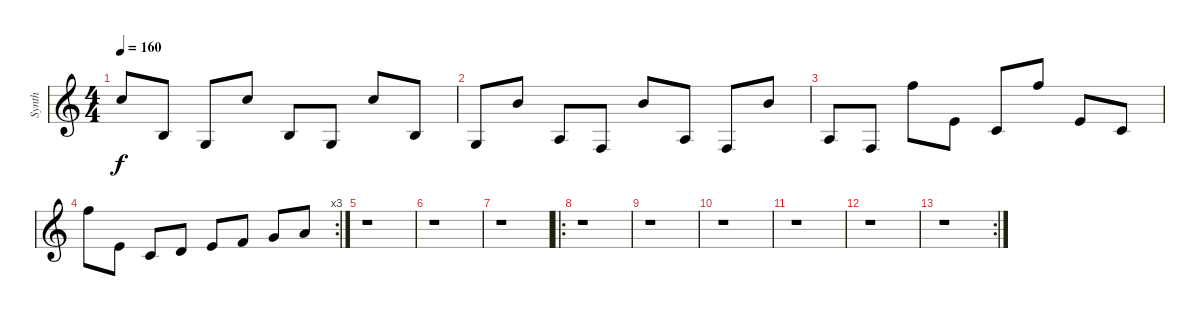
\track ("Synth" "Synth") {instrument stringensemble1}
\staff {score}
\tuning (E4 B3 G3 D3 A2 E2) {hide}
\ts (4 4)
\tempo 160
\clef g2
\ks c
8.1.8{dy f} 9.4.8 10.5.8 8.1.8 9.4.8 10.5.8 8.1.8 9.4.8 |
10.5.8 7.1.8 7.4.8 8.5.8 7.1.8 7.4.8 8.5.8 7.1.8 |
7.4.8 8.5.8 13.1.8 14.4.8 15.5.8 13.1.8 14.4.8 15.5.8 |
\rc 3
13.1.8 14.4.8 15.5.8 17.5.8 19.5.8 20.5.8 22.5.8 24.5.8 |
r.1 |
r.1 |
r.1 |
\ro
r.1 |
r.1 |
r.1 |
r.1 |
r.1 |
\rc 2
r.1
